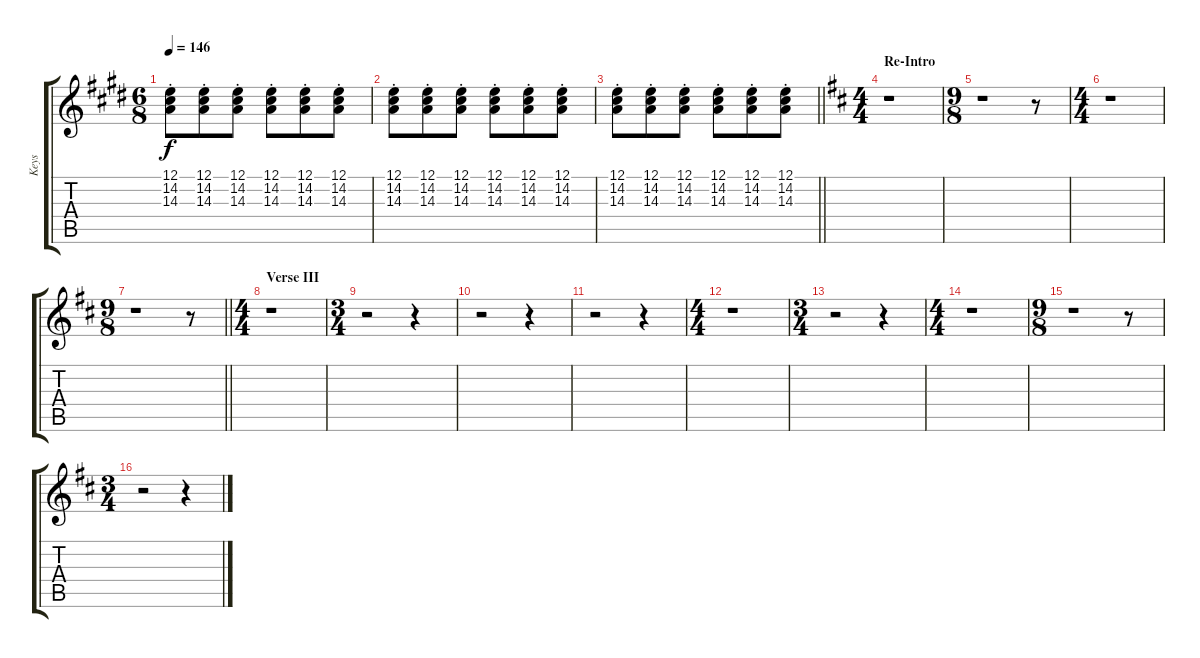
\track ("Keys" "Keys") {instrument honkytonkpiano}
\staff {score tabs}
\tuning (E4 B3 G3 D3 A2 E2) {hide}
\ts (6 8)
\tempo 146
\clef g2
\ks e
(12.1{st} 14.2{st} 14.3{st}).8{dy f} (12.1{st} 14.2{st} 14.3{st}).8 (12.1{st} 14.2{st} 14.3{st}).8 (12.1{st} 14.2{st} 14.3{st}).8 (12.1{st} 14.2{st} 14.3{st}).8 (12.1{st} 14.2{st} 14.3{st}).8 |
(12.1{st} 14.2{st} 14.3{st}).8 (12.1{st} 14.2{st} 14.3{st}).8 (12.1{st} 14.2{st} 14.3{st}).8 (12.1{st} 14.2{st} 14.3{st}).8 (12.1{st} 14.2{st} 14.3{st}).8 (12.1{st} 14.2{st} 14.3{st}).8 |
\barLineRight lightlight
(12.1{st} 14.2{st} 14.3{st}).8 (12.1{st} 14.2{st} 14.3{st}).8 (12.1{st} 14.2{st} 14.3{st}).8 (12.1{st} 14.2{st} 14.3{st}).8 (12.1{st} 14.2{st} 14.3{st}).8 (12.1{st} 14.2{st} 14.3{st}).8 |
\ts (4 4)
\section ("" "Re-Intro")
\ks d
r.1 |
\ts (9 8)
r.1 r.8 |
\ts (4 4)
r.1 |
\ts (9 8)
\barLineRight lightlight
r.1 r.8 |
\ts (4 4)
\section ("" "Verse III")
r.1 |
\ts (3 4)
r.2 r.4 |
r.2 r.4 |
r.2 r.4 |
\ts (4 4)
r.1 |
\ts (3 4)
r.2 r.4 |
\ts (4 4)
r.1 |
\ts (9 8)
r.1 r.8 |
\ts (3 4)
r.2 r.4
